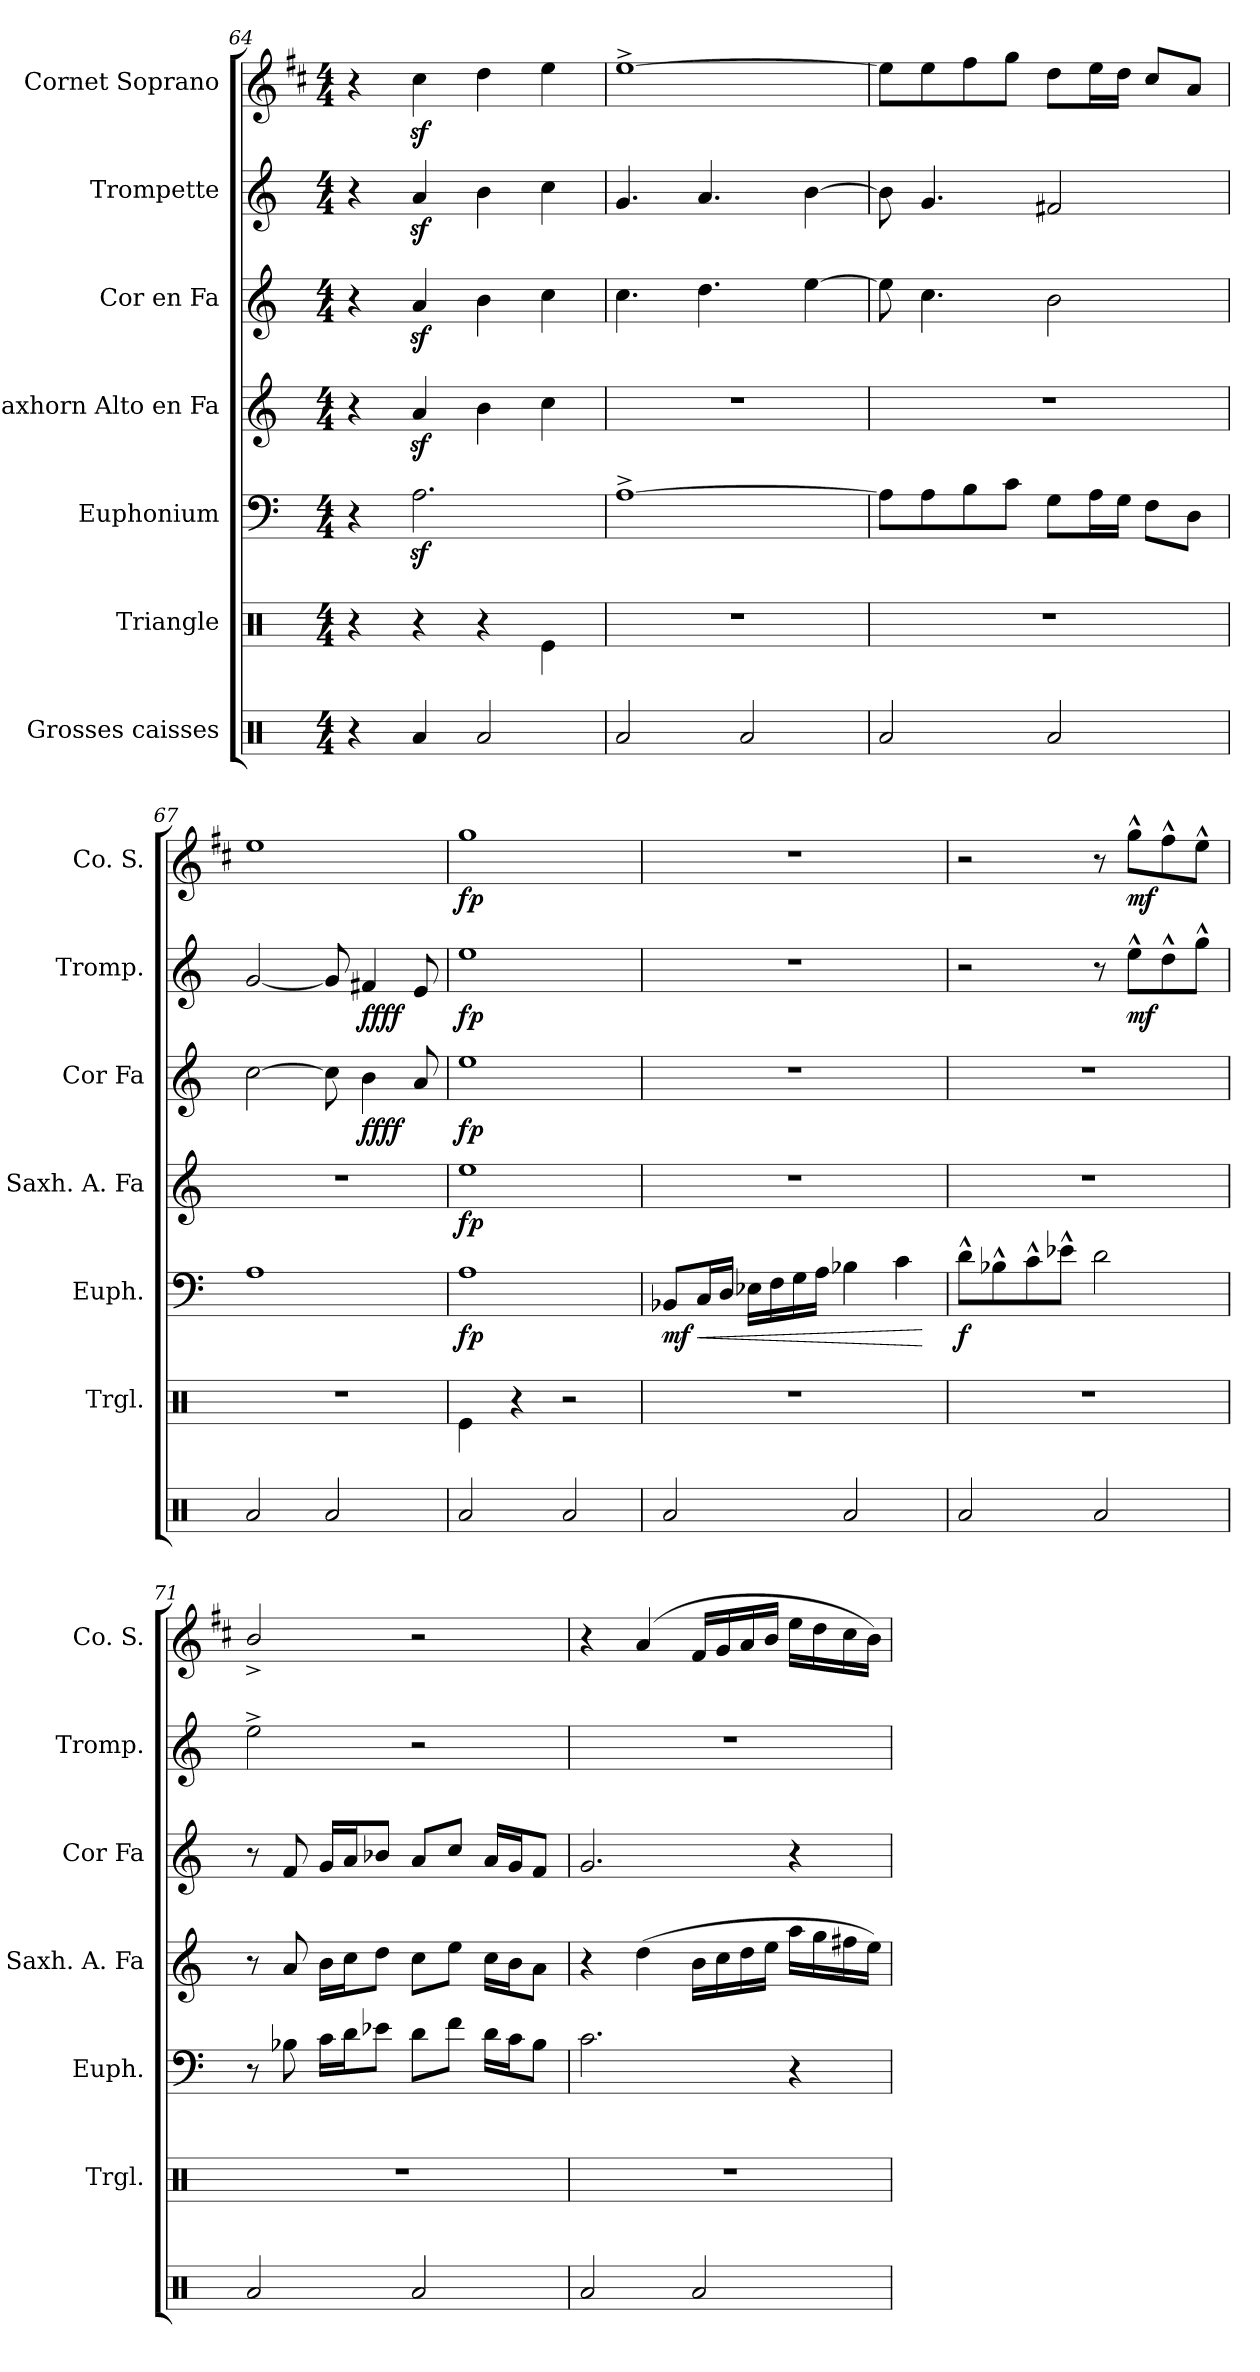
**kern	**kern	**kern	**dynam	**kern	**dynam	**kern	**dynam	**kern	**dynam	**kern	**dynam
*part7	*part6	*part5	*part5	*part4	*part4	*part3	*part3	*part2	*part2	*part1	*part1
*staff7	*staff6	*staff5	*staff5	*staff4	*staff4	*staff3	*staff3	*staff2	*staff2	*staff1	*staff1
*I"Grosses caisses	*I"Triangle	*I"Euphonium	*	*I"Saxhorn Alto en Fa	*	*I"Cor en Fa	*	*I"Trompette	*	*I"Cornet Soprano	*
*	*I'Trgl.	*I'Euph.	*	*I'Saxh. A. Fa	*	*I'Cor Fa	*	*I'Tromp.	*	*I'Co. S.	*
*clefX	*clefX	*clefF4	*	*clefG2	*	*clefG2	*	*clefG2	*	*clefG2	*
*	*	*	*	*ITrd4c7	*	*ITrd4c7	*	*ITrd1c2	*	*ITrd1c2	*
*k[]	*k[]	*k[]	*	*k[b-]	*	*k[b-]	*	*k[b-e-]	*	*k[]	*
*M4/4	*M4/4	*M4/4	*	*M4/4	*	*M4/4	*	*M4/4	*	*M4/4	*
=64	=64	=64	=64	=64	=64	=64	=64	=64	=64	=64	=64
4r	4r	4r	.	4r	.	4r	.	4r	.	4r	.
4Ra/	4r	2.Az<\	.	4dz</	.	4dz</	.	4gz</	.	4bz<\	.
2Ra/	4r	.	.	4e\	.	4e\	.	4a\	.	4cc\	.
.	4Re\	.	.	4f\	.	4f\	.	4b-\	.	4dd\	.
=65	=65	=65	=65	=65	=65	=65	=65	=65	=65	=65	=65
2Ra/	1r	[1A^	.	1r	.	4.f\	.	4.f/	.	[1dd^	.
.	.	.	.	.	.	4.g\	.	4.g/	.	.	.
2Ra/	.	.	.	.	.	.	.	.	.	.	.
.	.	.	.	.	.	[4a\	.	[4a\	.	.	.
=66	=66	=66	=66	=66	=66	=66	=66	=66	=66	=66	=66
2Ra/	1r	8A\L]	.	1r	.	8a\]	.	8a\]	.	8dd\L]	.
.	.	8A\	.	.	.	4.f\	.	4.f/	.	8dd\	.
.	.	8B\	.	.	.	.	.	.	.	8ee\	.
.	.	8c\J	.	.	.	.	.	.	.	8ff\J	.
2Ra/	.	8G\L	.	.	.	2e\	.	2en/	.	8cc\L	.
.	.	16A\L	.	.	.	.	.	.	.	16dd\L	.
.	.	16G\JJ	.	.	.	.	.	.	.	16cc\JJ	.
.	.	8F\L	.	.	.	.	.	.	.	8b/L	.
.	.	8D\J	.	.	.	.	.	.	.	8g/J	.
!!LO:LB:g=z
=67	=67	=67	=67	=67	=67	=67	=67	=67	=67	=67	=67
2Ra/	1r	1A	.	1r	.	[2f\	.	[2f/	.	1dd	.
2Ra/	.	.	.	.	.	8f\]	.	8f/]	.	.	.
!	!	!	!	!	!	!	!LO:DY:b	!	!	!	!
!	!	!	!	!	!	!	!LO:DY:n=1:b	!	!LO:DY:b	!	!
!	!	!	!	!	!	!	!	!	!LO:DY:n=1:b	!	!
.	.	.	.	.	.	4e\	ff ff	4en/	ff ff	.	.
.	.	.	.	.	.	8d/	.	8d/	.	.	.
=68	=68	=68	=68	=68	=68	=68	=68	=68	=68	=68	=68
!	!	!	!LO:DY:b	!	!LO:DY:b	!	!LO:DY:b	!	!LO:DY:b	!	!LO:DY:b
2Ra/	4Re\	1A	fp	1a	fp	1a	fp	1dd	fp	1ff	fp
.	4r	.	.	.	.	.	.	.	.	.	.
2Ra/	2r	.	.	.	.	.	.	.	.	.	.
=69	=69	=69	=69	=69	=69	=69	=69	=69	=69	=69	=69
!	!	!	!LO:DY:b	!	!	!	!	!	!	!	!
2Ra/	1r	8BB-X/L	mf	1r	.	1r	.	1r	.	1r	.
!	!	!	!LO:HP:b	!	!	!	!	!	!	!	!
.	.	16C/L	<	.	.	.	.	.	.	.	.
.	.	16D/JJ	.	.	.	.	.	.	.	.	.
.	.	16E-X\LL	.	.	.	.	.	.	.	.	.
.	.	16F\	.	.	.	.	.	.	.	.	.
.	.	16G\	.	.	.	.	.	.	.	.	.
.	.	16A\JJ	.	.	.	.	.	.	.	.	.
2Ra/	.	4B-X\	.	.	.	.	.	.	.	.	.
.	.	4c\	.	.	.	.	.	.	.	.	.
.	.	.	[	.	.	.	.	.	.	.	.
=70	=70	=70	=70	=70	=70	=70	=70	=70	=70	=70	=70
!	!	!	!LO:DY:b	!	!	!	!	!	!	!	!
2Ra/	1r	8d^^\L	f	1r	.	1r	.	2r	.	2r	.
.	.	8B-X^^\	.	.	.	.	.	.	.	.	.
.	.	8c^^\	.	.	.	.	.	.	.	.	.
.	.	8e-X^^\J	.	.	.	.	.	.	.	.	.
2Ra/	.	2d\	.	.	.	.	.	8r	.	8r	.
!	!	!	!	!	!	!	!	!	!LO:DY:b	!	!LO:DY:b
.	.	.	.	.	.	.	.	8dd^^\L	mf	8ff^^\L	mf
.	.	.	.	.	.	.	.	8cc^^\	.	8ee^^\	.
.	.	.	.	.	.	.	.	8ff^^\J	.	8dd^^\J	.
!!LO:PB:g=z
=71	=71	=71	=71	=71	=71	=71	=71	=71	=71	=71	=71
2Ra/	1r	8r	.	8r	.	8r	.	2dd^\	.	2a^/	.
.	.	8B-X\	.	8d/	.	8B-/	.	.	.	.	.
.	.	16c\LL	.	16e\LL	.	16c/LL	.	.	.	.	.
.	.	16d\J	.	16f\J	.	16d/J	.	.	.	.	.
.	.	8e-X\J	.	8g\J	.	8e-X/J	.	.	.	.	.
2Ra/	.	8d\L	.	8f\L	.	8d/L	.	2r	.	2r	.
.	.	8f\J	.	8a\J	.	8f/J	.	.	.	.	.
.	.	16d\LL	.	16f\LL	.	16d/LL	.	.	.	.	.
.	.	16c\J	.	16e\J	.	16c/J	.	.	.	.	.
.	.	8B-\J	.	8d\J	.	8B-/J	.	.	.	.	.
=72	=72	=72	=72	=72	=72	=72	=72	=72	=72	=72	=72
2Ra/	1r	2.c\	.	4r	.	2.c/	.	1r	.	4r	.
.	.	.	.	(>4g\	.	.	.	.	.	(>4g/	.
2Ra/	.	.	.	16e\LL	.	.	.	.	.	16e/LL	.
.	.	.	.	16f\	.	.	.	.	.	16f/	.
.	.	.	.	16g\	.	.	.	.	.	16g/	.
.	.	.	.	16a\JJ	.	.	.	.	.	16a/JJ	.
.	.	4r	.	16dd\LL	.	4r	.	.	.	16dd\LL	.
.	.	.	.	16cc\	.	.	.	.	.	16cc\	.
.	.	.	.	16bn\	.	.	.	.	.	16b\	.
.	.	.	.	16a\JJ)	.	.	.	.	.	16a\JJ)	.
=	=	=	=	=	=	=	=	=	=	=	=
*-	*-	*-	*-	*-	*-	*-	*-	*-	*-	*-	*-
